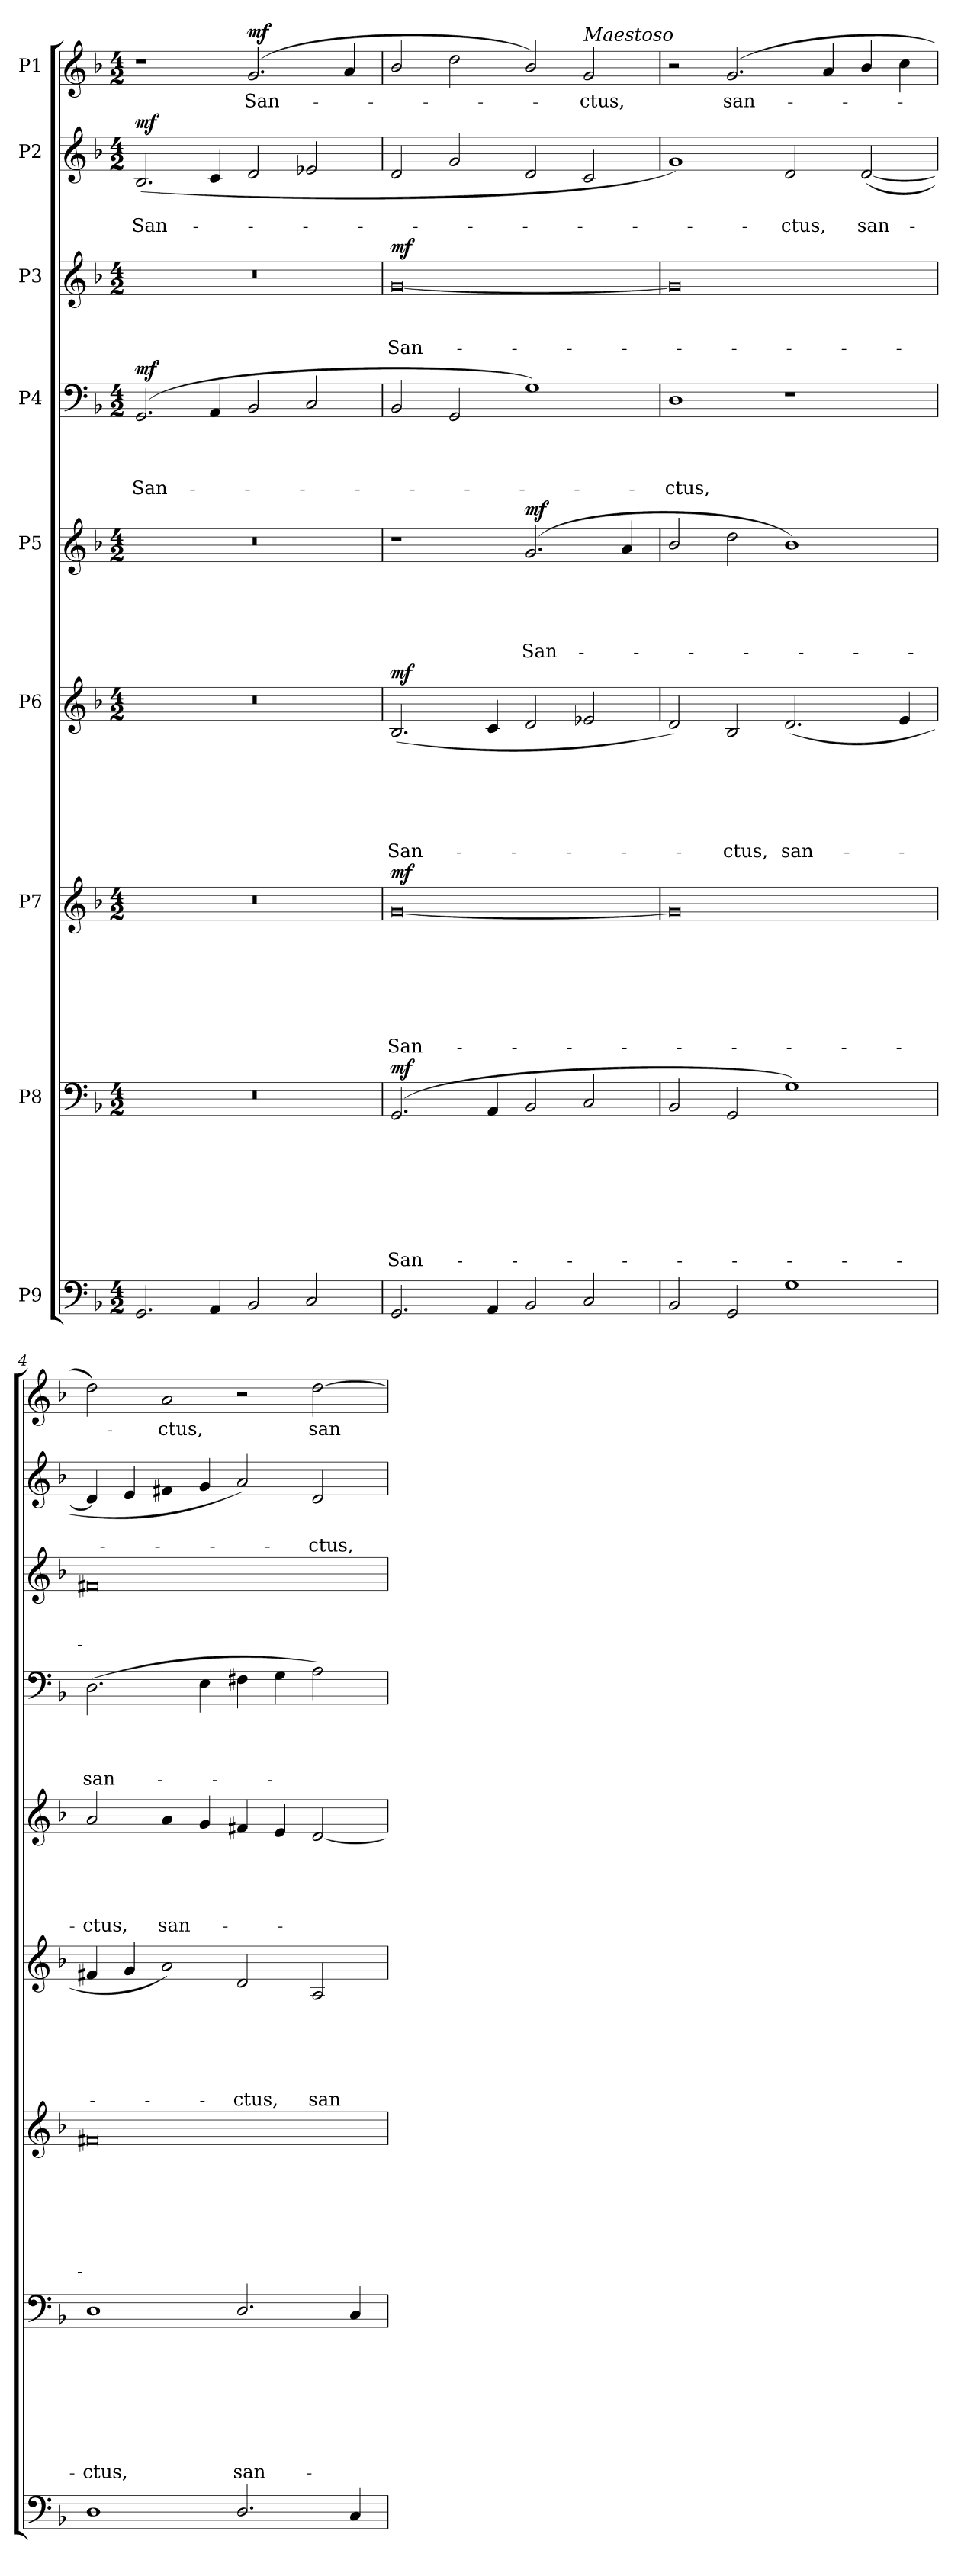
**kern	**kern	**text	**text	**text	**text	**text	**text	**text	**text	**dynam	**kern	**text	**text	**text	**text	**text	**text	**text	**dynam	**kern	**text	**text	**text	**text	**text	**text	**dynam	**kern	**text	**text	**text	**text	**text	**dynam	**kern	**text	**text	**text	**text	**dynam	**kern	**text	**text	**text	**dynam	**kern	**text	**text	**dynam	**kern	**text	**dynam
*part9	*part8	*part8	*part8	*part8	*part8	*part8	*part8	*part8	*part8	*part8	*part7	*part7	*part7	*part7	*part7	*part7	*part7	*part7	*part7	*part6	*part6	*part6	*part6	*part6	*part6	*part6	*part6	*part5	*part5	*part5	*part5	*part5	*part5	*part5	*part4	*part4	*part4	*part4	*part4	*part4	*part3	*part3	*part3	*part3	*part3	*part2	*part2	*part2	*part2	*part1	*part1	*part1
*staff9	*staff8	*staff8	*staff8	*staff8	*staff8	*staff8	*staff8	*staff8	*staff8	*staff8	*staff7	*staff7	*staff7	*staff7	*staff7	*staff7	*staff7	*staff7	*staff7	*staff6	*staff6	*staff6	*staff6	*staff6	*staff6	*staff6	*staff6	*staff5	*staff5	*staff5	*staff5	*staff5	*staff5	*staff5	*staff4	*staff4	*staff4	*staff4	*staff4	*staff4	*staff3	*staff3	*staff3	*staff3	*staff3	*staff2	*staff2	*staff2	*staff2	*staff1	*staff1	*staff1
*I"P9	*I"P8	*	*	*	*	*	*	*	*	*	*I"P7	*	*	*	*	*	*	*	*	*I"P6	*	*	*	*	*	*	*	*I"P5	*	*	*	*	*	*	*I"P4	*	*	*	*	*	*I"P3	*	*	*	*	*I"P2	*	*	*	*I"P1	*	*
*clefF4	*clefF4	*	*	*	*	*	*	*	*	*	*clefG2	*	*	*	*	*	*	*	*	*clefG2	*	*	*	*	*	*	*	*clefG2	*	*	*	*	*	*	*clefF4	*	*	*	*	*	*clefG2	*	*	*	*	*clefG2	*	*	*	*clefG2	*	*
*	*	*	*	*	*	*	*	*	*	*	*ITrd7c12	*	*	*	*	*	*	*	*	*	*	*	*	*	*	*	*	*	*	*	*	*	*	*	*	*	*	*	*	*	*ITrd7c12	*	*	*	*	*	*	*	*	*	*	*
*k[b-]	*k[b-]	*	*	*	*	*	*	*	*	*	*k[b-]	*	*	*	*	*	*	*	*	*k[b-]	*	*	*	*	*	*	*	*k[b-]	*	*	*	*	*	*	*k[b-]	*	*	*	*	*	*k[b-]	*	*	*	*	*k[b-]	*	*	*	*k[b-]	*	*
*F:	*F:	*	*	*	*	*	*	*	*	*	*F:	*	*	*	*	*	*	*	*	*F:	*	*	*	*	*	*	*	*F:	*	*	*	*	*	*	*F:	*	*	*	*	*	*F:	*	*	*	*	*F:	*	*	*	*F:	*	*
*M4/2	*M4/2	*	*	*	*	*	*	*	*	*	*M4/2	*	*	*	*	*	*	*	*	*M4/2	*	*	*	*	*	*	*	*M4/2	*	*	*	*	*	*	*M4/2	*	*	*	*	*	*M4/2	*	*	*	*	*M4/2	*	*	*	*M4/2	*	*
=1	=1	=1	=1	=1	=1	=1	=1	=1	=1	=1	=1	=1	=1	=1	=1	=1	=1	=1	=1	=1	=1	=1	=1	=1	=1	=1	=1	=1	=1	=1	=1	=1	=1	=1	=1	=1	=1	=1	=1	=1	=1	=1	=1	=1	=1	=1	=1	=1	=1	=1	=1	=1
!	!LO:N:vis=1	!	!	!	!	!	!	!	!	!	!LO:N:vis=1	!	!	!	!	!	!	!	!	!LO:N:vis=1	!	!	!	!	!	!	!	!LO:N:vis=1	!	!	!	!	!	!	!	!	!	!	!LO:LY:b	!LO:DY:a	!LO:N:vis=1	!	!	!	!	!	!	!LO:LY:b	!LO:DY:a	!	!	!
2.GG/	0r	.	.	.	.	.	.	.	.	.	0r	.	.	.	.	.	.	.	.	0r	.	.	.	.	.	.	.	0r	.	.	.	.	.	.	(>2.GG/	.	.	.	San-	mf	0r	.	.	.	.	(<2.B-/	.	San-	mf	1r	.	.
4AA/	.	.	.	.	.	.	.	.	.	.	.	.	.	.	.	.	.	.	.	.	.	.	.	.	.	.	.	.	.	.	.	.	.	.	4AA/	.	.	.	.	.	.	.	.	.	.	4c/	.	.	.	.	.	.
!	!	!	!	!	!	!	!	!	!	!	!	!	!	!	!	!	!	!	!	!	!	!	!	!	!	!	!	!	!	!	!	!	!	!	!	!	!	!	!	!	!	!	!	!	!	!	!	!	!	!	!LO:LY:b	!LO:DY:a
2BB-/	.	.	.	.	.	.	.	.	.	.	.	.	.	.	.	.	.	.	.	.	.	.	.	.	.	.	.	.	.	.	.	.	.	.	2BB-/	.	.	.	.	.	.	.	.	.	.	2d/	.	.	.	(>2.g/	San-	mf
2C/	.	.	.	.	.	.	.	.	.	.	.	.	.	.	.	.	.	.	.	.	.	.	.	.	.	.	.	.	.	.	.	.	.	.	2C/	.	.	.	.	.	.	.	.	.	.	2e-X/	.	.	.	.	.	.
.	.	.	.	.	.	.	.	.	.	.	.	.	.	.	.	.	.	.	.	.	.	.	.	.	.	.	.	.	.	.	.	.	.	.	.	.	.	.	.	.	.	.	.	.	.	.	.	.	.	4a/	.	.
=2	=2	=2	=2	=2	=2	=2	=2	=2	=2	=2	=2	=2	=2	=2	=2	=2	=2	=2	=2	=2	=2	=2	=2	=2	=2	=2	=2	=2	=2	=2	=2	=2	=2	=2	=2	=2	=2	=2	=2	=2	=2	=2	=2	=2	=2	=2	=2	=2	=2	=2	=2	=2
!	!	!	!	!	!	!	!	!	!LO:LY:b	!LO:DY:a	!	!	!	!	!	!	!	!LO:LY:b	!LO:DY:a	!	!	!	!	!	!	!LO:LY:b	!LO:DY:a	!	!	!	!	!	!	!	!	!	!	!	!	!	!	!	!	!LO:LY:b	!LO:DY:a	!	!	!	!	!	!	!
2.GG/	(>2.GG/	.	.	.	.	.	.	.	San-	mf	[<0G	.	.	.	.	.	.	San-	mf	(<2.B-/	.	.	.	.	.	San-	mf	1r	.	.	.	.	.	.	2BB-/	.	.	.	.	.	[<0G	.	.	San-	mf	2d/	.	.	.	2b-/	.	.
.	.	.	.	.	.	.	.	.	.	.	.	.	.	.	.	.	.	.	.	.	.	.	.	.	.	.	.	.	.	.	.	.	.	.	2GG/	.	.	.	.	.	.	.	.	.	.	2g/	.	.	.	2dd\	.	.
4AA/	4AA/	.	.	.	.	.	.	.	.	.	.	.	.	.	.	.	.	.	.	4c/	.	.	.	.	.	.	.	.	.	.	.	.	.	.	.	.	.	.	.	.	.	.	.	.	.	.	.	.	.	.	.	.
!	!	!	!	!	!	!	!	!	!	!	!	!	!	!	!	!	!	!	!	!	!	!	!	!	!	!	!	!	!	!	!	!	!LO:LY:b	!LO:DY:a	!	!	!	!	!	!	!	!	!	!	!	!	!	!	!	!	!	!
2BB-/	2BB-/	.	.	.	.	.	.	.	.	.	.	.	.	.	.	.	.	.	.	2d/	.	.	.	.	.	.	.	(>2.g/	.	.	.	.	San-	mf	1G)	.	.	.	.	.	.	.	.	.	.	2d/	.	.	.	2b-/)	.	.
!	!	!	!	!	!	!	!	!	!	!	!	!	!	!	!	!	!	!	!	!	!	!	!	!	!	!	!	!	!	!	!	!	!	!	!	!	!	!	!	!	!	!	!	!	!	!	!	!	!	!LO:TX:a:i:t=Maestoso	!	!
!	!	!	!	!	!	!	!	!	!	!	!	!	!	!	!	!	!	!	!	!	!	!	!	!	!	!	!	!	!	!	!	!	!	!	!	!	!	!	!	!	!	!	!	!	!	!	!	!	!	!	!LO:LY:b	!
2C/	2C/	.	.	.	.	.	.	.	.	.	.	.	.	.	.	.	.	.	.	2e-X/	.	.	.	.	.	.	.	.	.	.	.	.	.	.	.	.	.	.	.	.	.	.	.	.	.	2c/	.	.	.	2g/	-ctus,	.
.	.	.	.	.	.	.	.	.	.	.	.	.	.	.	.	.	.	.	.	.	.	.	.	.	.	.	.	4a/	.	.	.	.	.	.	.	.	.	.	.	.	.	.	.	.	.	.	.	.	.	.	.	.
=3	=3	=3	=3	=3	=3	=3	=3	=3	=3	=3	=3	=3	=3	=3	=3	=3	=3	=3	=3	=3	=3	=3	=3	=3	=3	=3	=3	=3	=3	=3	=3	=3	=3	=3	=3	=3	=3	=3	=3	=3	=3	=3	=3	=3	=3	=3	=3	=3	=3	=3	=3	=3
!	!	!	!	!	!	!	!	!	!	!	!	!	!	!	!	!	!	!	!	!	!	!	!	!	!	!	!	!	!	!	!	!	!	!	!	!	!	!	!LO:LY:b	!	!	!	!	!	!	!	!	!	!	!	!	!
2BB-/	2BB-/	.	.	.	.	.	.	.	.	.	0G]	.	.	.	.	.	.	.	.	2d/)	.	.	.	.	.	.	.	2b-/	.	.	.	.	.	.	1D	.	.	.	-ctus,	.	0G]	.	.	.	.	1g)	.	.	.	2r	.	.
!	!	!	!	!	!	!	!	!	!	!	!	!	!	!	!	!	!	!	!	!	!	!	!	!	!	!LO:LY:b	!	!	!	!	!	!	!	!	!	!	!	!	!	!	!	!	!	!	!	!	!	!	!	!	!LO:LY:b	!
2GG/	2GG/	.	.	.	.	.	.	.	.	.	.	.	.	.	.	.	.	.	.	2B-/	.	.	.	.	.	-ctus,	.	2dd\	.	.	.	.	.	.	.	.	.	.	.	.	.	.	.	.	.	.	.	.	.	(>2.g/	san-	.
!	!	!	!	!	!	!	!	!	!	!	!	!	!	!	!	!	!	!	!	!	!	!	!	!	!	!LO:LY:b	!	!	!	!	!	!	!	!	!	!	!	!	!	!	!	!	!	!	!	!	!	!LO:LY:b	!	!	!	!
1G	1G)	.	.	.	.	.	.	.	.	.	.	.	.	.	.	.	.	.	.	(<2.d/	.	.	.	.	.	san-	.	1b-)	.	.	.	.	.	.	1r	.	.	.	.	.	.	.	.	.	.	2d/	.	-ctus,	.	.	.	.
.	.	.	.	.	.	.	.	.	.	.	.	.	.	.	.	.	.	.	.	.	.	.	.	.	.	.	.	.	.	.	.	.	.	.	.	.	.	.	.	.	.	.	.	.	.	.	.	.	.	4a/	.	.
!	!	!	!	!	!	!	!	!	!	!	!	!	!	!	!	!	!	!	!	!	!	!	!	!	!	!	!	!	!	!	!	!	!	!	!	!	!	!	!	!	!	!	!	!	!	!	!	!LO:LY:b	!	!	!	!
.	.	.	.	.	.	.	.	.	.	.	.	.	.	.	.	.	.	.	.	.	.	.	.	.	.	.	.	.	.	.	.	.	.	.	.	.	.	.	.	.	.	.	.	.	.	(<[<2d/	.	san-	.	4b-/	.	.
.	.	.	.	.	.	.	.	.	.	.	.	.	.	.	.	.	.	.	.	4e/	.	.	.	.	.	.	.	.	.	.	.	.	.	.	.	.	.	.	.	.	.	.	.	.	.	.	.	.	.	4cc\	.	.
=4	=4	=4	=4	=4	=4	=4	=4	=4	=4	=4	=4	=4	=4	=4	=4	=4	=4	=4	=4	=4	=4	=4	=4	=4	=4	=4	=4	=4	=4	=4	=4	=4	=4	=4	=4	=4	=4	=4	=4	=4	=4	=4	=4	=4	=4	=4	=4	=4	=4	=4	=4	=4
!	!	!	!	!	!	!	!	!	!LO:LY:b	!	!	!	!	!	!	!	!	!	!	!	!	!	!	!	!	!	!	!	!	!	!	!	!LO:LY:b	!	!	!	!	!	!LO:LY:b	!	!	!	!	!	!	!	!	!	!	!	!	!
1D	1D	.	.	.	.	.	.	.	-ctus,	.	0F#X	.	.	.	.	.	.	.	.	4f#X/	.	.	.	.	.	.	.	2a/	.	.	.	.	-ctus,	.	(>2.D\	.	.	.	san-	.	0F#X	.	.	.	.	4d/]	.	.	.	2dd\)	.	.
.	.	.	.	.	.	.	.	.	.	.	.	.	.	.	.	.	.	.	.	4g/	.	.	.	.	.	.	.	.	.	.	.	.	.	.	.	.	.	.	.	.	.	.	.	.	.	4e/	.	.	.	.	.	.
!	!	!	!	!	!	!	!	!	!	!	!	!	!	!	!	!	!	!	!	!	!	!	!	!	!	!	!	!	!	!	!	!	!LO:LY:b	!	!	!	!	!	!	!	!	!	!	!	!	!	!	!	!	!	!LO:LY:b	!
.	.	.	.	.	.	.	.	.	.	.	.	.	.	.	.	.	.	.	.	2a/)	.	.	.	.	.	.	.	4a/	.	.	.	.	san-	.	.	.	.	.	.	.	.	.	.	.	.	4f#X/	.	.	.	2a/	-ctus,	.
.	.	.	.	.	.	.	.	.	.	.	.	.	.	.	.	.	.	.	.	.	.	.	.	.	.	.	.	4g/	.	.	.	.	.	.	4E\	.	.	.	.	.	.	.	.	.	.	4g/	.	.	.	.	.	.
!	!	!	!	!	!	!	!	!	!LO:LY:b	!	!	!	!	!	!	!	!	!	!	!	!	!	!	!	!	!LO:LY:b	!	!	!	!	!	!	!	!	!	!	!	!	!	!	!	!	!	!	!	!	!	!	!	!	!	!
2.D/	2.D/	.	.	.	.	.	.	.	san-	.	.	.	.	.	.	.	.	.	.	2d/	.	.	.	.	.	-ctus,	.	4f#X/	.	.	.	.	.	.	4F#X\	.	.	.	.	.	.	.	.	.	.	2a/)	.	.	.	2r	.	.
.	.	.	.	.	.	.	.	.	.	.	.	.	.	.	.	.	.	.	.	.	.	.	.	.	.	.	.	4e/	.	.	.	.	.	.	4G\	.	.	.	.	.	.	.	.	.	.	.	.	.	.	.	.	.
!	!	!	!	!	!	!	!	!	!	!	!	!	!	!	!	!	!	!	!	!	!	!	!	!	!	!LO:LY:b	!	!	!	!	!	!	!	!	!	!	!	!	!	!	!	!	!	!	!	!	!	!LO:LY:b	!	!	!LO:LY:b	!
.	.	.	.	.	.	.	.	.	.	.	.	.	.	.	.	.	.	.	.	2A/	.	.	.	.	.	san-	.	[<2d/	.	.	.	.	.	.	2A\)	.	.	.	.	.	.	.	.	.	.	2d/	.	-ctus,	.	[>2dd\	san-	.
4C/	4C/	.	.	.	.	.	.	.	.	.	.	.	.	.	.	.	.	.	.	.	.	.	.	.	.	.	.	.	.	.	.	.	.	.	.	.	.	.	.	.	.	.	.	.	.	.	.	.	.	.	.	.
=	=	=	=	=	=	=	=	=	=	=	=	=	=	=	=	=	=	=	=	=	=	=	=	=	=	=	=	=	=	=	=	=	=	=	=	=	=	=	=	=	=	=	=	=	=	=	=	=	=	=	=	=
*-	*-	*-	*-	*-	*-	*-	*-	*-	*-	*-	*-	*-	*-	*-	*-	*-	*-	*-	*-	*-	*-	*-	*-	*-	*-	*-	*-	*-	*-	*-	*-	*-	*-	*-	*-	*-	*-	*-	*-	*-	*-	*-	*-	*-	*-	*-	*-	*-	*-	*-	*-	*-
